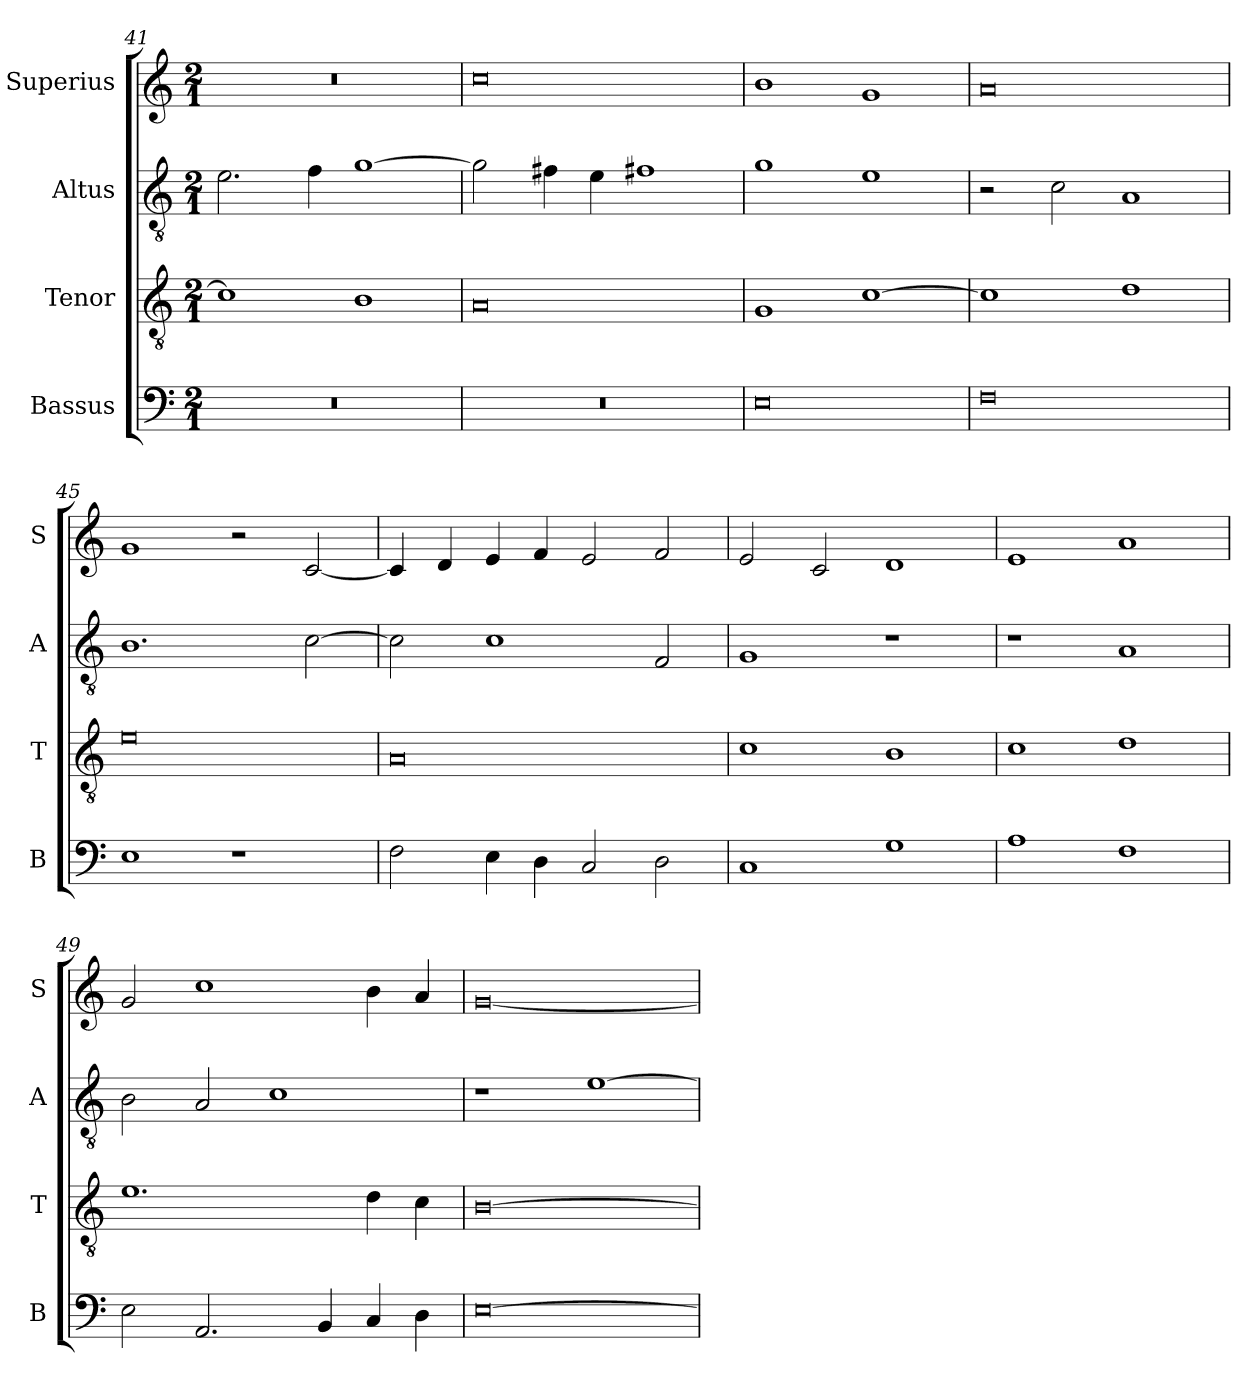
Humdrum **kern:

**kern	**kern	**kern	**kern
*part4	*part3	*part2	*part1
*staff4	*staff3	*staff2	*staff1
*I"Bassus	*I"Tenor	*I"Altus	*I"Superius
*I'B	*I'T	*I'A	*I'S
*clefF4	*clefGv2	*clefGv2	*clefG2
*k[]	*k[]	*k[]	*k[]
*M2/1	*M2/1	*M2/1	*M2/1
=41	=41	=41	=41
0r	1c]	2.e\	0r
.	.	4f\	.
.	1B	[1g	.
=42	=42	=42	=42
0r	0A	2g\]	0cc
.	.	4f#X\	.
.	.	4e\	.
.	.	1f#X	.
=43	=43	=43	=43
0E	1G	1g	1b
.	[1c	1e	1g
=44	=44	=44	=44
0F	1c]	2r	0a
.	.	2c\	.
.	1d	1A	.
=45	=45	=45	=45
1E	0e	1.B	1g
1r	.	.	2r
.	.	[2c\	[2c/
=46	=46	=46	=46
2F\	0A	2c\]	4c/]
.	.	.	4d/
4E\	.	1c	4e/
4D\	.	.	4f/
2C/	.	.	2e/
2D\	.	2F/	2f/
=47	=47	=47	=47
1C	1c	1G	2e/
.	.	.	2c/
1G	1B	1r	1d
=48	=48	=48	=48
1A	1c	1r	1e
1F	1d	1A	1a
=49	=49	=49	=49
2E\	1.e	2B\	2g/
2.AA/	.	2A/	1cc
.	.	1c	.
4BB/	.	.	.
4C/	4d\	.	4b\
4D\	4c\	.	4a/
=50	=50	=50	=50
[0E	[0B	1r	[0g
.	.	[1e	.
=	=	=	=
*-	*-	*-	*-
